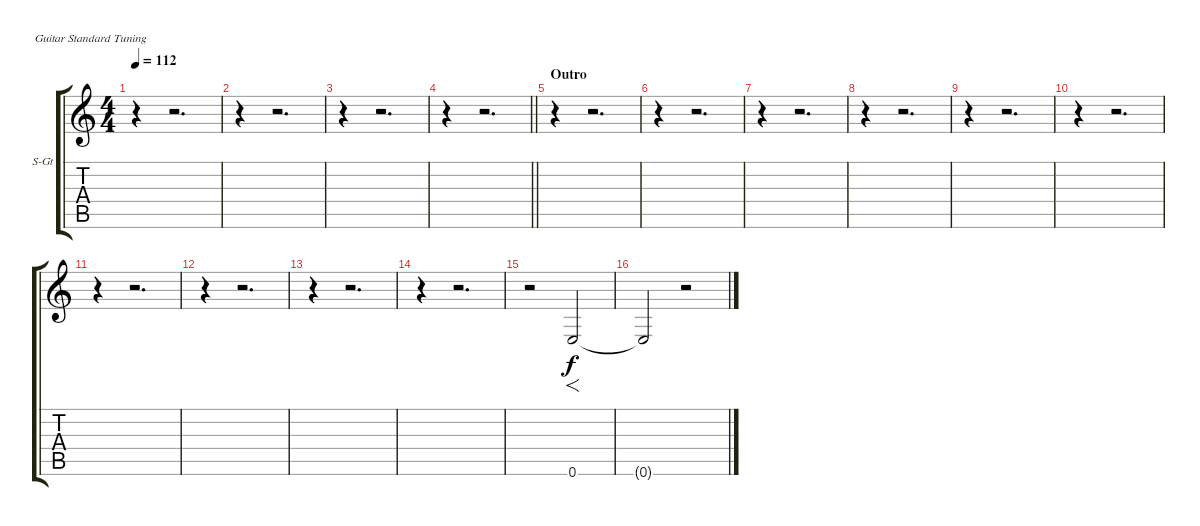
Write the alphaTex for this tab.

\bracketExtendMode groupsimilarinstruments
\firstSystemTrackNameOrientation horizontal
\otherSystemsTrackNameOrientation horizontal
\track ("Keyboards" "S-Gt") {instrument stringensemble1}
\staff {score tabs}
\tuning (E4 B3 G3 D3 A2 E2)
\displaytranspose 12
\ts (4 4)
\tempo 112
\clef g2
\ks c
r.4{dy f} r.2{d} |
r.4 r.2{d} |
r.4 r.2{d} |
\barLineRight lightlight
r.4 r.2{d} |
\section ("" "Outro")
r.4 r.2{d} |
r.4 r.2{d} |
r.4 r.2{d} |
r.4 r.2{d} |
r.4 r.2{d} |
r.4 r.2{d} |
r.4 r.2{d} |
r.4 r.2{d} |
r.4 r.2{d} |
r.4 r.2{d} |
r.2 0.6.2{f} |
0.6{t}.2 r.2
